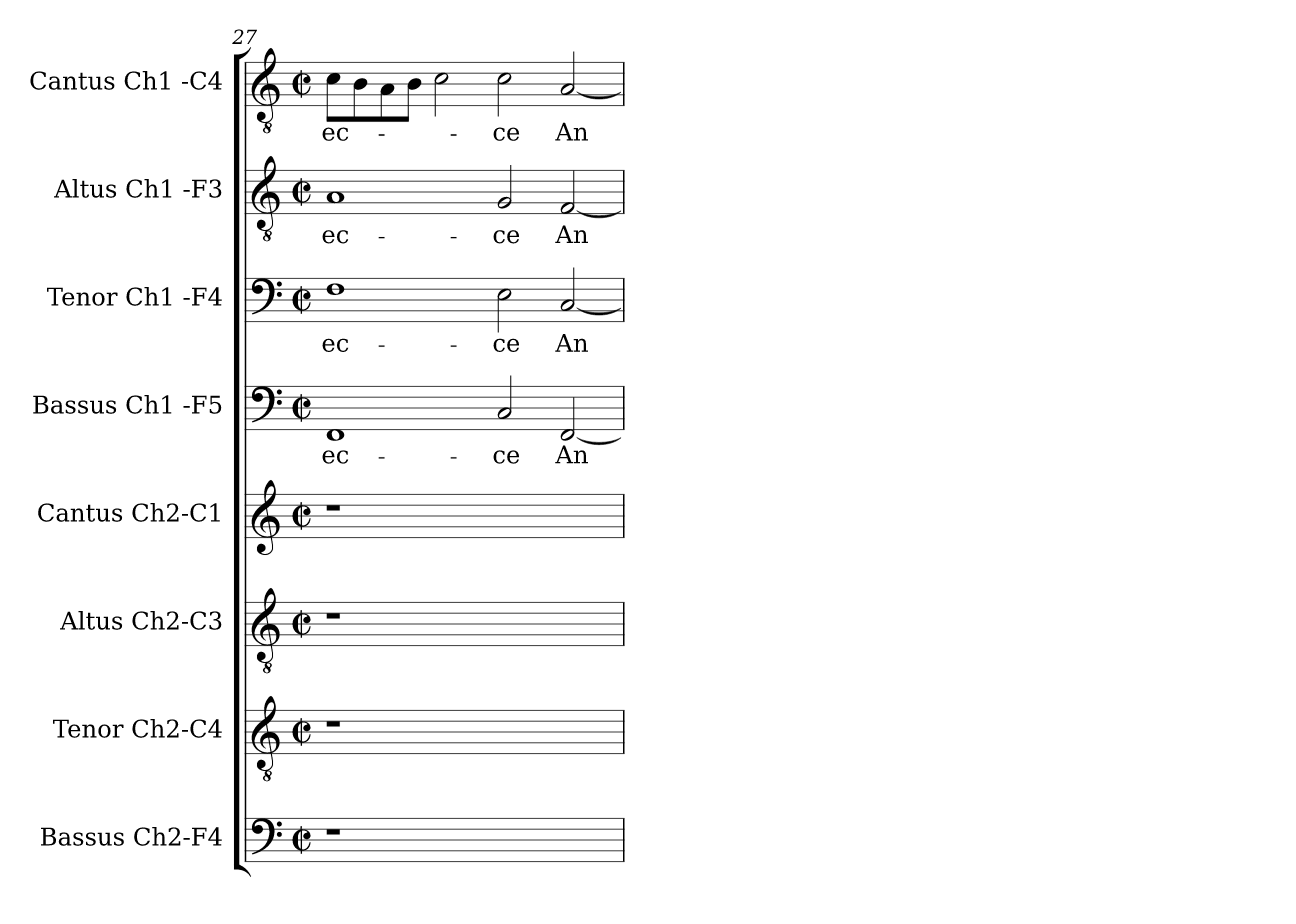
**kern	**kern	**kern	**kern	**kern	**text	**kern	**text	**kern	**text	**kern	**text
*part8	*part7	*part6	*part5	*part4	*part4	*part3	*part3	*part2	*part2	*part1	*part1
*staff8	*staff7	*staff6	*staff5	*staff4	*staff4	*staff3	*staff3	*staff2	*staff2	*staff1	*staff1
*I"Bassus Ch2-F4	*I"Tenor Ch2-C4	*I"Altus Ch2-C3	*I"Cantus Ch2-C1	*I"Bassus Ch1 -F5	*	*I"Tenor Ch1 -F4	*	*I"Altus Ch1 -F3	*	*I"Cantus Ch1 -C4	*
*I'B2	*I'T2	*I'A2	*I'C2	*I'B1	*	*I'T1	*	*I'A1	*	*I'C1	*
!!LO:PB:g=z
*clefF4	*clefGv2	*clefGv2	*clefG2	*clefF4	*	*clefF4	*	*clefGv2	*	*clefGv2	*
*k[]	*k[]	*k[]	*k[]	*k[]	*	*k[]	*	*k[]	*	*k[]	*
*M2/2	*M2/2	*M2/2	*M2/2	*M2/2	*	*M2/2	*	*M2/2	*	*M2/2	*
*met(c|)	*met(c|)	*met(c|)	*met(c|)	*met(c|)	*	*met(c|)	*	*met(c|)	*	*met(c|)	*
=27	=27	=27	=27	=27	=27	=27	=27	=27	=27	=27	=27
!	!	!	!	!	!LO:LY:b	!	!LO:LY:b	!	!LO:LY:b	!	!LO:LY:b
1r	1r	1r	1r	1FF	ec-	1F	ec-	1A	ec-	8c\L	ec-
.	.	.	.	.	.	.	.	.	.	8B\	.
.	.	.	.	.	.	.	.	.	.	8A\	.
.	.	.	.	.	.	.	.	.	.	8B\J	.
.	.	.	.	.	.	.	.	.	.	2c\	.
!	!	!	!	!	!LO:LY:b	!	!LO:LY:b	!	!LO:LY:b	!	!LO:LY:b
1ryy	1ryy	1ryy	1ryy	2C/	-ce	2E\	-ce	2G/	-ce	2c\	-ce
!	!	!	!	!	!LO:LY:b	!	!LO:LY:b	!	!LO:LY:b	!	!LO:LY:b
.	.	.	.	[<2FF/	An-	[<2C/	An-	[<2F/	An-	[<2A/	An-
=	=	=	=	=	=	=	=	=	=	=	=
*-	*-	*-	*-	*-	*-	*-	*-	*-	*-	*-	*-
